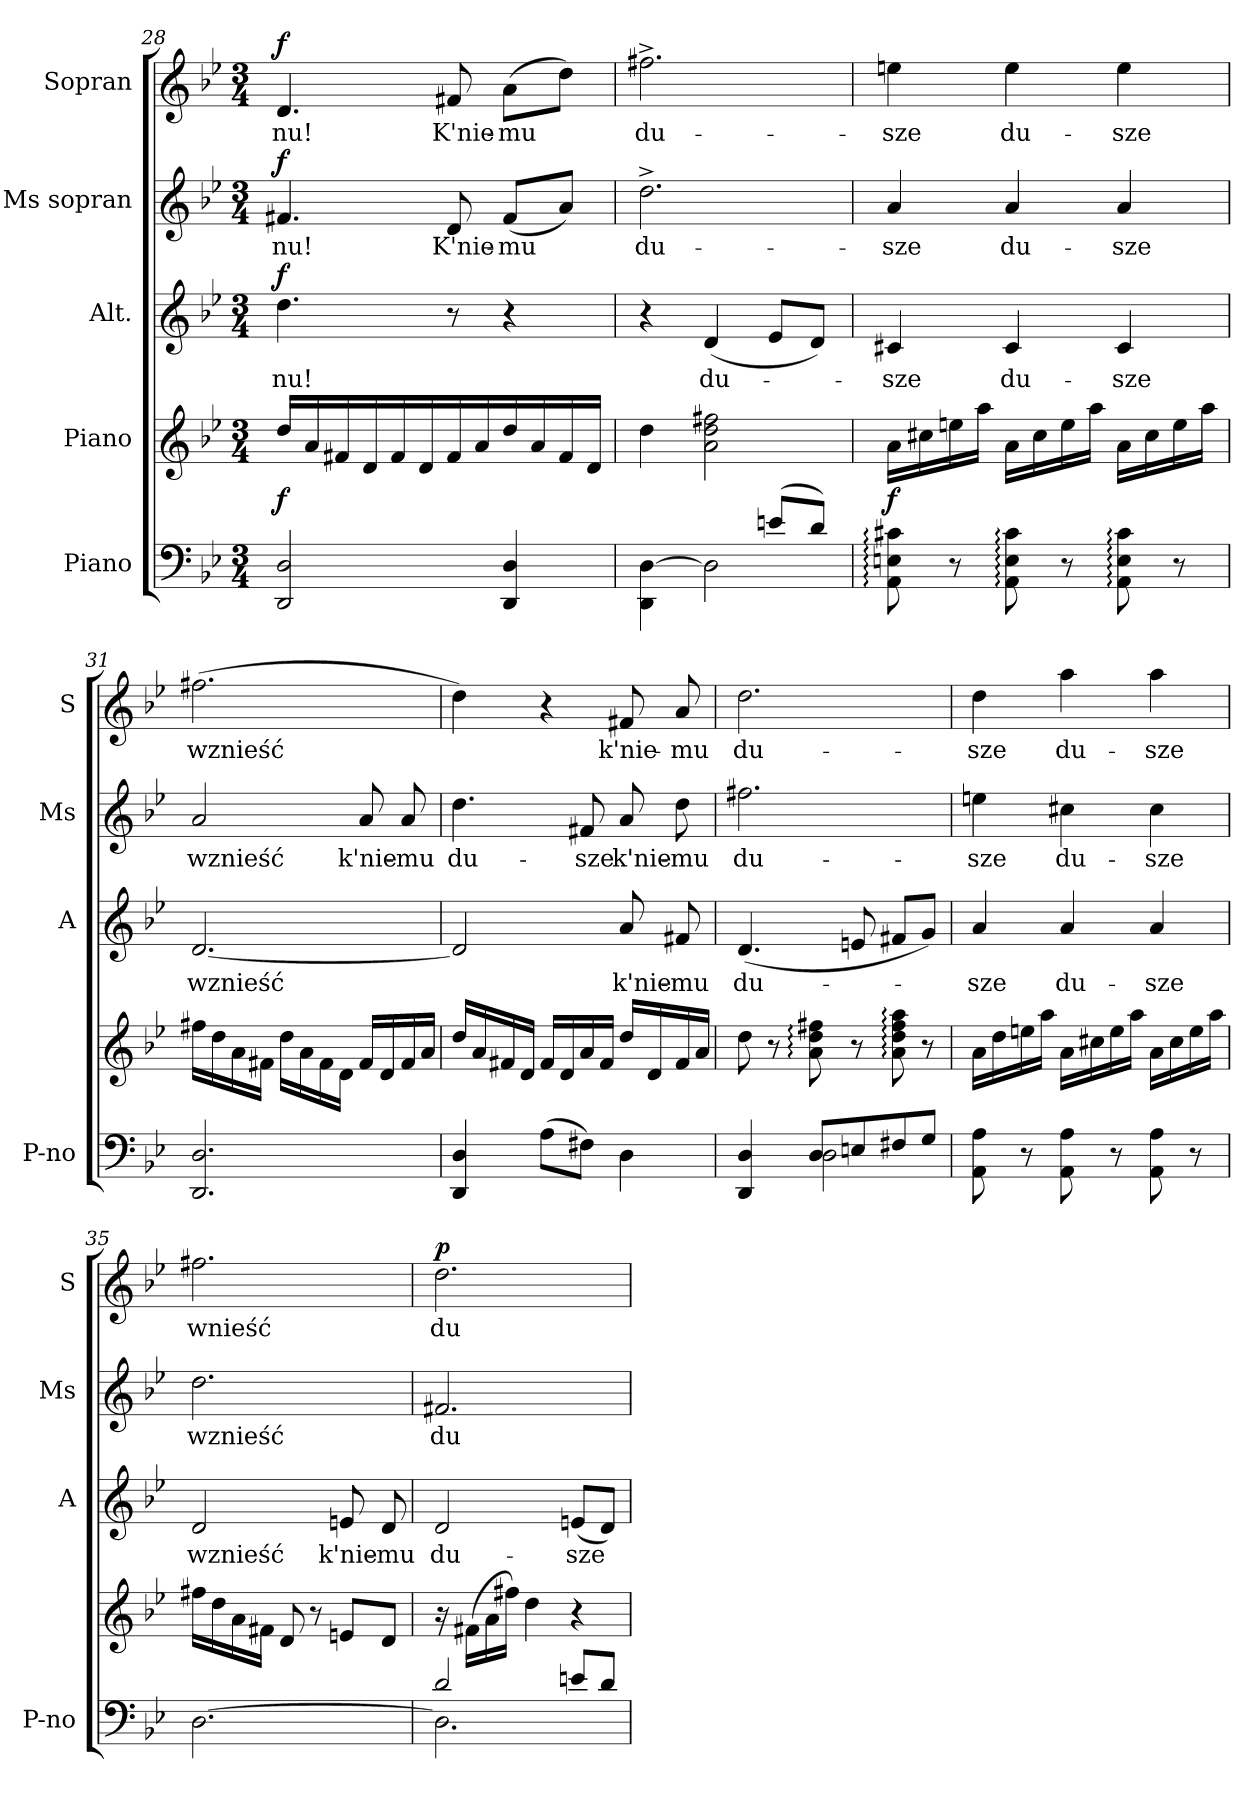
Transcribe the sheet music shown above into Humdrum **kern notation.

**kern	**kern	**dynam	**kern	**text	**dynam	**kern	**text	**dynam	**kern	**text	**dynam
*part5	*part4	*part4	*part3	*part3	*part3	*part2	*part2	*part2	*part1	*part1	*part1
*staff5	*staff4	*staff4	*staff3	*staff3	*staff3	*staff2	*staff2	*staff2	*staff1	*staff1	*staff1
*I"Piano	*I"Piano	*	*I"Alt.	*	*	*I"Ms sopran	*	*	*I"Sopran	*	*
*I'P-no	*	*	*I'A	*	*	*I'Ms	*	*	*I'S	*	*
*clefF4	*clefG2	*	*clefG2	*	*	*clefG2	*	*	*clefG2	*	*
*k[b-e-]	*k[b-e-]	*	*k[b-e-]	*	*	*k[b-e-]	*	*	*k[b-e-]	*	*
*M3/4	*M3/4	*	*M3/4	*	*	*M3/4	*	*	*M3/4	*	*
=28	=28	=28	=28	=28	=28	=28	=28	=28	=28	=28	=28
!	!	!	!	!	!LO:DY:a	!	!	!LO:DY:a	!	!	!LO:DY:a
2DD/ 2D/	16dd/LL	f	4.dd\	-nu!	f	4.f#X/	-nu!	f	4.d/	-nu!	f
.	16a/	.	.	.	.	.	.	.	.	.	.
.	16f#X/	.	.	.	.	.	.	.	.	.	.
.	16d/	.	.	.	.	.	.	.	.	.	.
.	16f#/	.	.	.	.	.	.	.	.	.	.
.	16d/	.	.	.	.	.	.	.	.	.	.
.	16f#/	.	8r	.	.	8d/	K'nie-	.	8f#X/	K'nie-	.
.	16a/	.	.	.	.	.	.	.	.	.	.
4DD/ 4D/	16dd/	.	4r	.	.	(8f#/L	-mu	.	(8a\L	-mu	.
.	16a/	.	.	.	.	.	.	.	.	.	.
.	16f#/	.	.	.	.	8a/J)	.	.	8dd\J)	.	.
.	16d/JJ	.	.	.	.	.	.	.	.	.	.
=29	=29	=29	=29	=29	=29	=29	=29	=29	=29	=29	=29
*^	*	*	*	*	*	*	*	*	*	*	*
2ryy	4DD\ [4D\	4dd\	.	4r	.	.	2.dd^\	du-	.	2.ff#X^\	du-	.
.	2D\]	2a\ 2dd\ 2ff#X\	.	(4d/	du-	.	.	.	.	.	.	.
(8en/L	.	.	.	8e-/L	.	.	.	.	.	.	.	.
8d/J)	.	.	.	8d/J)	.	.	.	.	.	.	.	.
*v	*v	*	*	*	*	*	*	*	*	*	*	*
=30	=30	=30	=30	=30	=30	=30	=30	=30	=30	=30	=30
8AA:\ 8En:\ 8c#X:\	16a\LL	f	4c#X/	-sze	.	4a/	-sze	.	4een\	-sze	.
.	16cc#X\	.	.	.	.	.	.	.	.	.	.
8r	16een\	.	.	.	.	.	.	.	.	.	.
.	16aa\JJ	.	.	.	.	.	.	.	.	.	.
8AA:\ 8E:\ 8c#:\	16a\LL	.	4c#/	du-	.	4a/	du-	.	4ee\	du-	.
.	16cc#\	.	.	.	.	.	.	.	.	.	.
8r	16ee\	.	.	.	.	.	.	.	.	.	.
.	16aa\JJ	.	.	.	.	.	.	.	.	.	.
8AA:\ 8E:\ 8c#:\	16a\LL	.	4c#/	-sze	.	4a/	-sze	.	4ee\	-sze	.
.	16cc#\	.	.	.	.	.	.	.	.	.	.
8r	16ee\	.	.	.	.	.	.	.	.	.	.
.	16aa\JJ	.	.	.	.	.	.	.	.	.	.
=31	=31	=31	=31	=31	=31	=31	=31	=31	=31	=31	=31
2.DD/ 2.D/	16ff#X\LL	.	[2.d/	wznieść	.	2a/	wznieść	.	(2.ff#X\	wznieść	.
.	16dd\	.	.	.	.	.	.	.	.	.	.
.	16a\	.	.	.	.	.	.	.	.	.	.
.	16f#X\JJ	.	.	.	.	.	.	.	.	.	.
.	16dd\LL	.	.	.	.	.	.	.	.	.	.
.	16a\	.	.	.	.	.	.	.	.	.	.
.	16f#\	.	.	.	.	.	.	.	.	.	.
.	16d\JJ	.	.	.	.	.	.	.	.	.	.
.	16f#/LL	.	.	.	.	8a/	k'nie-	.	.	.	.
.	16d/	.	.	.	.	.	.	.	.	.	.
.	16f#/	.	.	.	.	8a/	-mu	.	.	.	.
.	16a/JJ	.	.	.	.	.	.	.	.	.	.
=32	=32	=32	=32	=32	=32	=32	=32	=32	=32	=32	=32
4DD/ 4D/	16dd/LL	.	2d/]	.	.	4.dd\	du-	.	4dd\)	.	.
.	16a/	.	.	.	.	.	.	.	.	.	.
.	16f#X/	.	.	.	.	.	.	.	.	.	.
.	16d/JJ	.	.	.	.	.	.	.	.	.	.
(8A\L	16f#/LL	.	.	.	.	.	.	.	4r	.	.
.	16d/	.	.	.	.	.	.	.	.	.	.
8F#X\J)	16a/	.	.	.	.	8f#X/	-sze	.	.	.	.
.	16f#/JJ	.	.	.	.	.	.	.	.	.	.
4D\	16dd/LL	.	8a/	k'nie-	.	8a/	k'nie-	.	8f#X/	k'nie-	.
.	16d/	.	.	.	.	.	.	.	.	.	.
.	16f#/	.	8f#X/	-mu	.	8dd\	-mu	.	8a/	-mu	.
.	16a/JJ	.	.	.	.	.	.	.	.	.	.
=33	=33	=33	=33	=33	=33	=33	=33	=33	=33	=33	=33
*^	*	*	*	*	*	*	*	*	*	*	*
4DD/ 4D/	4ryy	8dd\	.	(4.d/	du-	.	2.ff#X\	du-	.	2.dd\	du-	.
.	.	8r	.	.	.	.	.	.	.	.	.	.
8D/L	2D\	8a:\ 8dd:\ 8ff#X:\	.	.	.	.	.	.	.	.	.	.
8En/	.	8r	.	8en/	.	.	.	.	.	.	.	.
8F#X/	.	8a:\ 8dd:\ 8ff#:\ 8aa:\	.	8f#X/L	.	.	.	.	.	.	.	.
8G/J	.	8r	.	8g/J)	.	.	.	.	.	.	.	.
*v	*v	*	*	*	*	*	*	*	*	*	*	*
=34	=34	=34	=34	=34	=34	=34	=34	=34	=34	=34	=34
8AA\ 8A\	16a\LL	.	4a/	-sze	.	4een\	-sze	.	4dd\	-sze	.
.	16dd\	.	.	.	.	.	.	.	.	.	.
8r	16een\	.	.	.	.	.	.	.	.	.	.
.	16aa\JJ	.	.	.	.	.	.	.	.	.	.
8AA\ 8A\	16a\LL	.	4a/	du-	.	4cc#X\	du-	.	4aa\	du-	.
.	16cc#X\	.	.	.	.	.	.	.	.	.	.
8r	16ee\	.	.	.	.	.	.	.	.	.	.
.	16aa\JJ	.	.	.	.	.	.	.	.	.	.
8AA\ 8A\	16a\LL	.	4a/	-sze	.	4cc#\	-sze	.	4aa\	-sze	.
.	16cc#\	.	.	.	.	.	.	.	.	.	.
8r	16ee\	.	.	.	.	.	.	.	.	.	.
.	16aa\JJ	.	.	.	.	.	.	.	.	.	.
=35	=35	=35	=35	=35	=35	=35	=35	=35	=35	=35	=35
[2.D\	16ff#X\LL	.	2d/	wznieść	.	2.dd\	wznieść	.	2.ff#X\	wnieść	.
.	16dd\	.	.	.	.	.	.	.	.	.	.
.	16a\	.	.	.	.	.	.	.	.	.	.
.	16f#X\JJ	.	.	.	.	.	.	.	.	.	.
.	8d/	.	.	.	.	.	.	.	.	.	.
.	8r	.	.	.	.	.	.	.	.	.	.
.	8en/L	.	8en/	k'nie-	.	.	.	.	.	.	.
.	8d/J	.	8d/	-mu	.	.	.	.	.	.	.
=36	=36	=36	=36	=36	=36	=36	=36	=36	=36	=36	=36
*^	*	*	*	*	*	*	*	*	*	*	*
!	!	!	!	!	!	!	!	!	!	!	!	!LO:DY:a
2d/	2.D\]	16r	.	2d/	du-	.	2.f#X/	du-	.	2.dd\	du-	p
.	.	(16f#X\LL	.	.	.	.	.	.	.	.	.	.
.	.	16a\	.	.	.	.	.	.	.	.	.	.
.	.	16ff#X\JJ)	.	.	.	.	.	.	.	.	.	.
.	.	4dd\	.	.	.	.	.	.	.	.	.	.
8en/L	.	4r	.	(8en/L	-sze	.	.	.	.	.	.	.
8d/J	.	.	.	8d/J)	.	.	.	.	.	.	.	.
*v	*v	*	*	*	*	*	*	*	*	*	*	*
=	=	=	=	=	=	=	=	=	=	=	=
*-	*-	*-	*-	*-	*-	*-	*-	*-	*-	*-	*-
